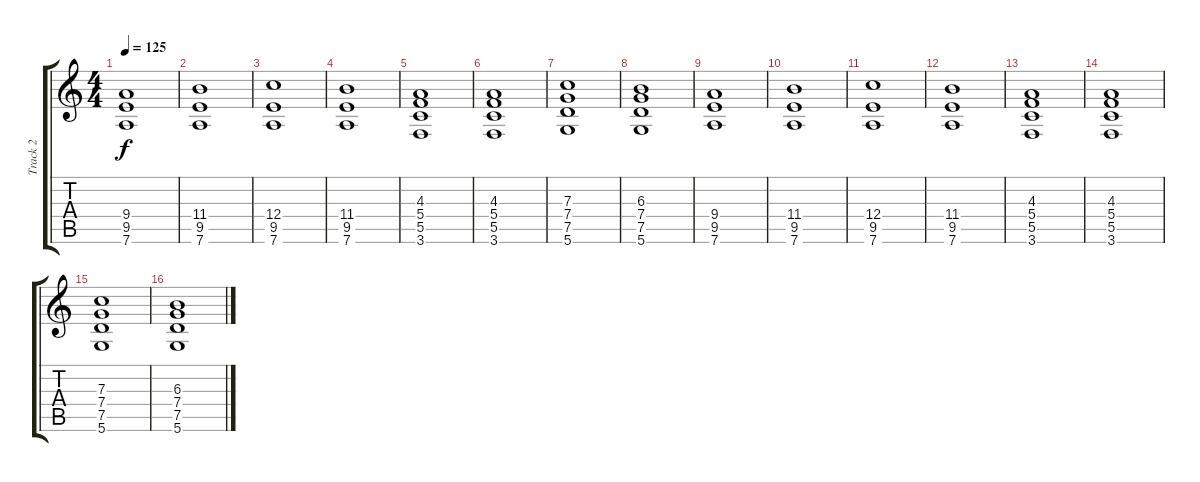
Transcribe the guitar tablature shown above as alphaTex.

\track ("Track 2" "Track 2") {instrument distortionguitar}
\staff {score tabs}
\tuning (D4 A3 F3 C3 G2 D2) {hide}
\ts (4 4)
\tempo 125
\clef g2
\ks c
(9.4 9.5 7.6).1{dy f} |
(11.4 9.5 7.6).1 |
(12.4 9.5 7.6).1 |
(11.4 9.5 7.6).1 |
(4.3 5.4 5.5 3.6).1 |
(4.3 5.4 5.5 3.6).1 |
(7.3 7.4 7.5 5.6).1 |
(6.3 7.4 7.5 5.6).1 |
(9.4 9.5 7.6).1 |
(11.4 9.5 7.6).1 |
(12.4 9.5 7.6).1 |
(11.4 9.5 7.6).1 |
(4.3 5.4 5.5 3.6).1 |
(4.3 5.4 5.5 3.6).1 |
(7.3 7.4 7.5 5.6).1 |
(6.3 7.4 7.5 5.6).1
